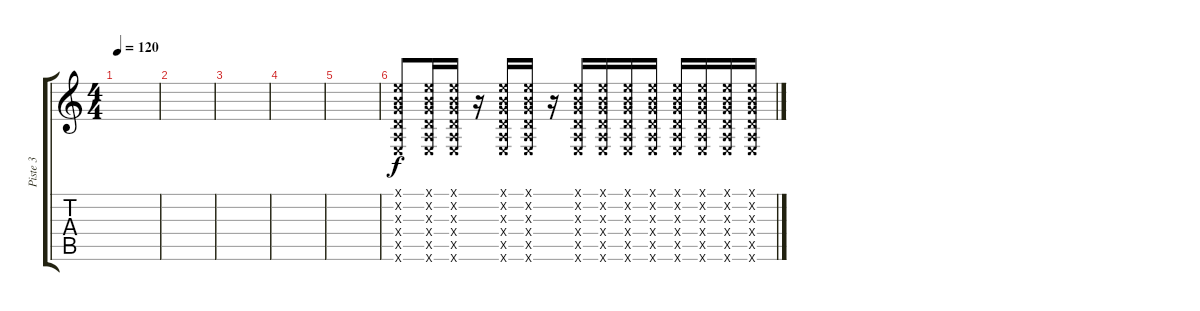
\track ("Piste 3" "Piste 3") {instrument acousticguitarsteel}
\staff {score tabs}
\tuning (E4 B3 G3 D3 A2 E2) {hide}
\ts (4 4)
\tempo 120
\clef g2
\ks c
|
|
|
|
|
(0.1{x} 0.2{x} 0.3{x} 0.4{x} 0.5{x} 0.6{x}).8 (0.1{x} 0.2{x} 0.3{x} 0.4{x} 0.5{x} 0.6{x}).16 (0.1{x} 0.2{x} 0.3{x} 0.4{x} 0.5{x} 0.6{x}).16 r.16 (0.1{x} 0.2{x} 0.3{x} 0.4{x} 0.5{x} 0.6{x}).16 (0.1{x} 0.2{x} 0.3{x} 0.4{x} 0.5{x} 0.6{x}).16 r.16 (0.1{x} 0.2{x} 0.3{x} 0.4{x} 0.5{x} 0.6{x}).16 (0.1{x} 0.2{x} 0.3{x} 0.4{x} 0.5{x} 0.6{x}).16 (0.1{x} 0.2{x} 0.3{x} 0.4{x} 0.5{x} 0.6{x}).16 (0.1{x} 0.2{x} 0.3{x} 0.4{x} 0.5{x} 0.6{x}).16 (0.1{x} 0.2{x} 0.3{x} 0.4{x} 0.5{x} 0.6{x}).16 (0.1{x} 0.2{x} 0.3{x} 0.4{x} 0.5{x} 0.6{x}).16 (0.1{x} 0.2{x} 0.3{x} 0.4{x} 0.5{x} 0.6{x}).16 (0.1{x} 0.2{x} 0.3{x} 0.4{x} 0.5{x} 0.6{x}).16
